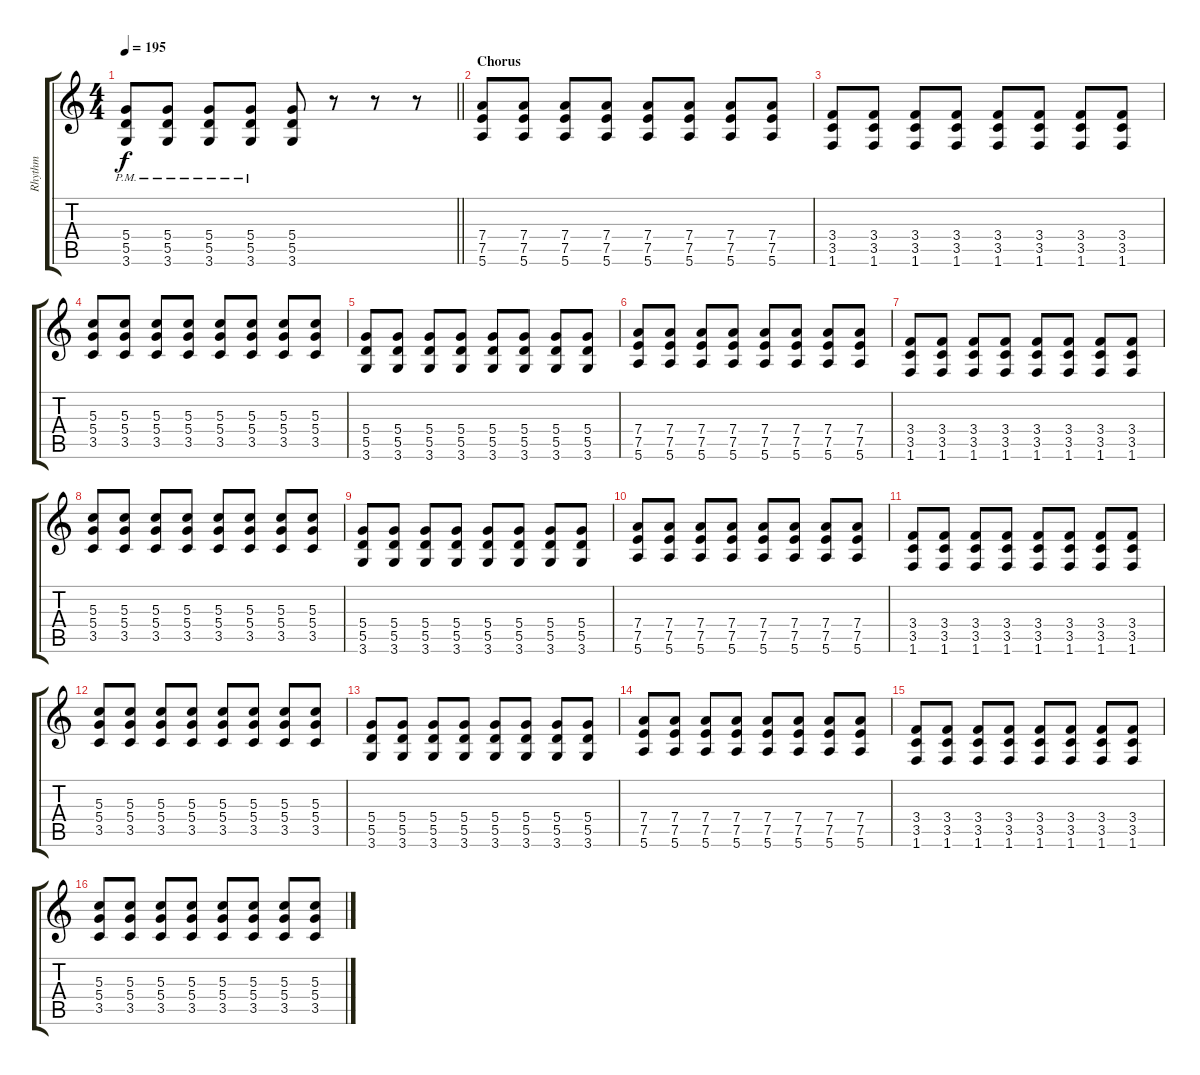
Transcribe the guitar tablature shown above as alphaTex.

\track ("Rhythm" "Rhythm") {instrument distortionguitar}
\staff {score tabs}
\tuning (E4 B3 G3 D3 A2 E2) {hide}
\ts (4 4)
\tempo 195
\clef g2
\barLineRight lightlight
\ks c
(5.4{pm} 5.5{pm} 3.6{pm}).8{dy f} (5.4{pm} 5.5{pm} 3.6{pm}).8 (5.4{pm} 5.5{pm} 3.6{pm}).8 (5.4{pm} 5.5{pm} 3.6{pm}).8 (5.4 5.5 3.6).8 r.8 r.8 r.8 |
\section ("" "Chorus")
(7.4 7.5 5.6).8 (7.4 7.5 5.6).8 (7.4 7.5 5.6).8 (7.4 7.5 5.6).8 (7.4 7.5 5.6).8 (7.4 7.5 5.6).8 (7.4 7.5 5.6).8 (7.4 7.5 5.6).8 |
(3.4 3.5 1.6).8 (3.4 3.5 1.6).8 (3.4 3.5 1.6).8 (3.4 3.5 1.6).8 (3.4 3.5 1.6).8 (3.4 3.5 1.6).8 (3.4 3.5 1.6).8 (3.4 3.5 1.6).8 |
(5.3 5.4 3.5).8 (5.3 5.4 3.5).8 (5.3 5.4 3.5).8 (5.3 5.4 3.5).8 (5.3 5.4 3.5).8 (5.3 5.4 3.5).8 (5.3 5.4 3.5).8 (5.3 5.4 3.5).8 |
(5.4 5.5 3.6).8 (5.4 5.5 3.6).8 (5.4 5.5 3.6).8 (5.4 5.5 3.6).8 (5.4 5.5 3.6).8 (5.4 5.5 3.6).8 (5.4 5.5 3.6).8 (5.4 5.5 3.6).8 |
(7.4 7.5 5.6).8 (7.4 7.5 5.6).8 (7.4 7.5 5.6).8 (7.4 7.5 5.6).8 (7.4 7.5 5.6).8 (7.4 7.5 5.6).8 (7.4 7.5 5.6).8 (7.4 7.5 5.6).8 |
(3.4 3.5 1.6).8 (3.4 3.5 1.6).8 (3.4 3.5 1.6).8 (3.4 3.5 1.6).8 (3.4 3.5 1.6).8 (3.4 3.5 1.6).8 (3.4 3.5 1.6).8 (3.4 3.5 1.6).8 |
(5.3 5.4 3.5).8 (5.3 5.4 3.5).8 (5.3 5.4 3.5).8 (5.3 5.4 3.5).8 (5.3 5.4 3.5).8 (5.3 5.4 3.5).8 (5.3 5.4 3.5).8 (5.3 5.4 3.5).8 |
(5.4 5.5 3.6).8 (5.4 5.5 3.6).8 (5.4 5.5 3.6).8 (5.4 5.5 3.6).8 (5.4 5.5 3.6).8 (5.4 5.5 3.6).8 (5.4 5.5 3.6).8 (5.4 5.5 3.6).8 |
(7.4 7.5 5.6).8 (7.4 7.5 5.6).8 (7.4 7.5 5.6).8 (7.4 7.5 5.6).8 (7.4 7.5 5.6).8 (7.4 7.5 5.6).8 (7.4 7.5 5.6).8 (7.4 7.5 5.6).8 |
(3.4 3.5 1.6).8 (3.4 3.5 1.6).8 (3.4 3.5 1.6).8 (3.4 3.5 1.6).8 (3.4 3.5 1.6).8 (3.4 3.5 1.6).8 (3.4 3.5 1.6).8 (3.4 3.5 1.6).8 |
(5.3 5.4 3.5).8 (5.3 5.4 3.5).8 (5.3 5.4 3.5).8 (5.3 5.4 3.5).8 (5.3 5.4 3.5).8 (5.3 5.4 3.5).8 (5.3 5.4 3.5).8 (5.3 5.4 3.5).8 |
(5.4 5.5 3.6).8 (5.4 5.5 3.6).8 (5.4 5.5 3.6).8 (5.4 5.5 3.6).8 (5.4 5.5 3.6).8 (5.4 5.5 3.6).8 (5.4 5.5 3.6).8 (5.4 5.5 3.6).8 |
(7.4 7.5 5.6).8 (7.4 7.5 5.6).8 (7.4 7.5 5.6).8 (7.4 7.5 5.6).8 (7.4 7.5 5.6).8 (7.4 7.5 5.6).8 (7.4 7.5 5.6).8 (7.4 7.5 5.6).8 |
(3.4 3.5 1.6).8 (3.4 3.5 1.6).8 (3.4 3.5 1.6).8 (3.4 3.5 1.6).8 (3.4 3.5 1.6).8 (3.4 3.5 1.6).8 (3.4 3.5 1.6).8 (3.4 3.5 1.6).8 |
(5.3 5.4 3.5).8 (5.3 5.4 3.5).8 (5.3 5.4 3.5).8 (5.3 5.4 3.5).8 (5.3 5.4 3.5).8 (5.3 5.4 3.5).8 (5.3 5.4 3.5).8 (5.3 5.4 3.5).8
